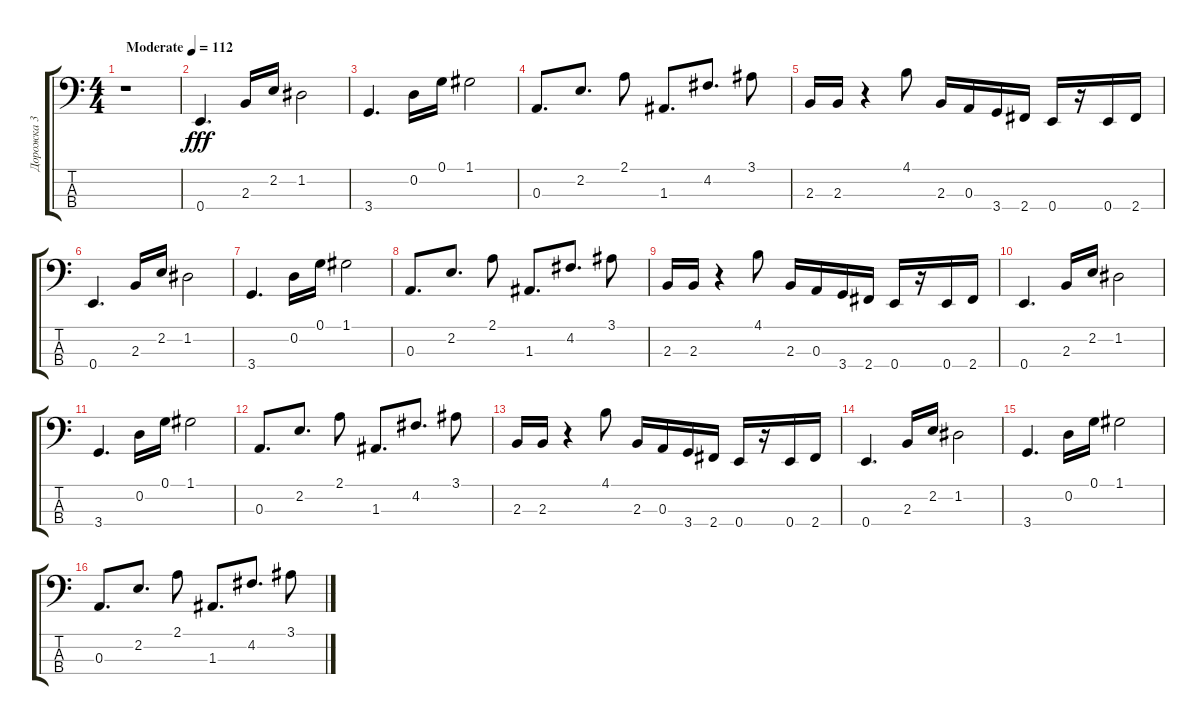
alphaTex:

\track ("Дорожка 3" "Дорожка 3") {instrument synthbass2}
\staff {score tabs}
\tuning (G2 D2 A1 E1) {hide}
\ts (4 4)
\tempo (112 "Moderate")
\clef f4
\ks c
r.1{dy fff instrument synthbass2} |
0.4.4{d} 2.3.16 2.2.16 1.2.2 |
3.4.4{d} 0.2.16 0.1.16 1.1.2 |
0.3.8{d} 2.2.8{d} 2.1.8 1.3.8{d} 4.2.8{d} 3.1.8 |
2.3.16 2.3.16 r.4 4.1.8 2.3.16 0.3.16 3.4.16 2.4.16 0.4.16 r.16 0.4.16 2.4.16 |
0.4.4{d} 2.3.16 2.2.16 1.2.2 |
3.4.4{d} 0.2.16 0.1.16 1.1.2 |
0.3.8{d} 2.2.8{d} 2.1.8 1.3.8{d} 4.2.8{d} 3.1.8 |
2.3.16 2.3.16 r.4 4.1.8 2.3.16 0.3.16 3.4.16 2.4.16 0.4.16 r.16 0.4.16 2.4.16 |
0.4.4{d} 2.3.16 2.2.16 1.2.2 |
3.4.4{d} 0.2.16 0.1.16 1.1.2 |
0.3.8{d} 2.2.8{d} 2.1.8 1.3.8{d} 4.2.8{d} 3.1.8 |
2.3.16 2.3.16 r.4 4.1.8 2.3.16 0.3.16 3.4.16 2.4.16 0.4.16 r.16 0.4.16 2.4.16 |
0.4.4{d} 2.3.16 2.2.16 1.2.2 |
3.4.4{d} 0.2.16 0.1.16 1.1.2 |
0.3.8{d} 2.2.8{d} 2.1.8 1.3.8{d} 4.2.8{d} 3.1.8
